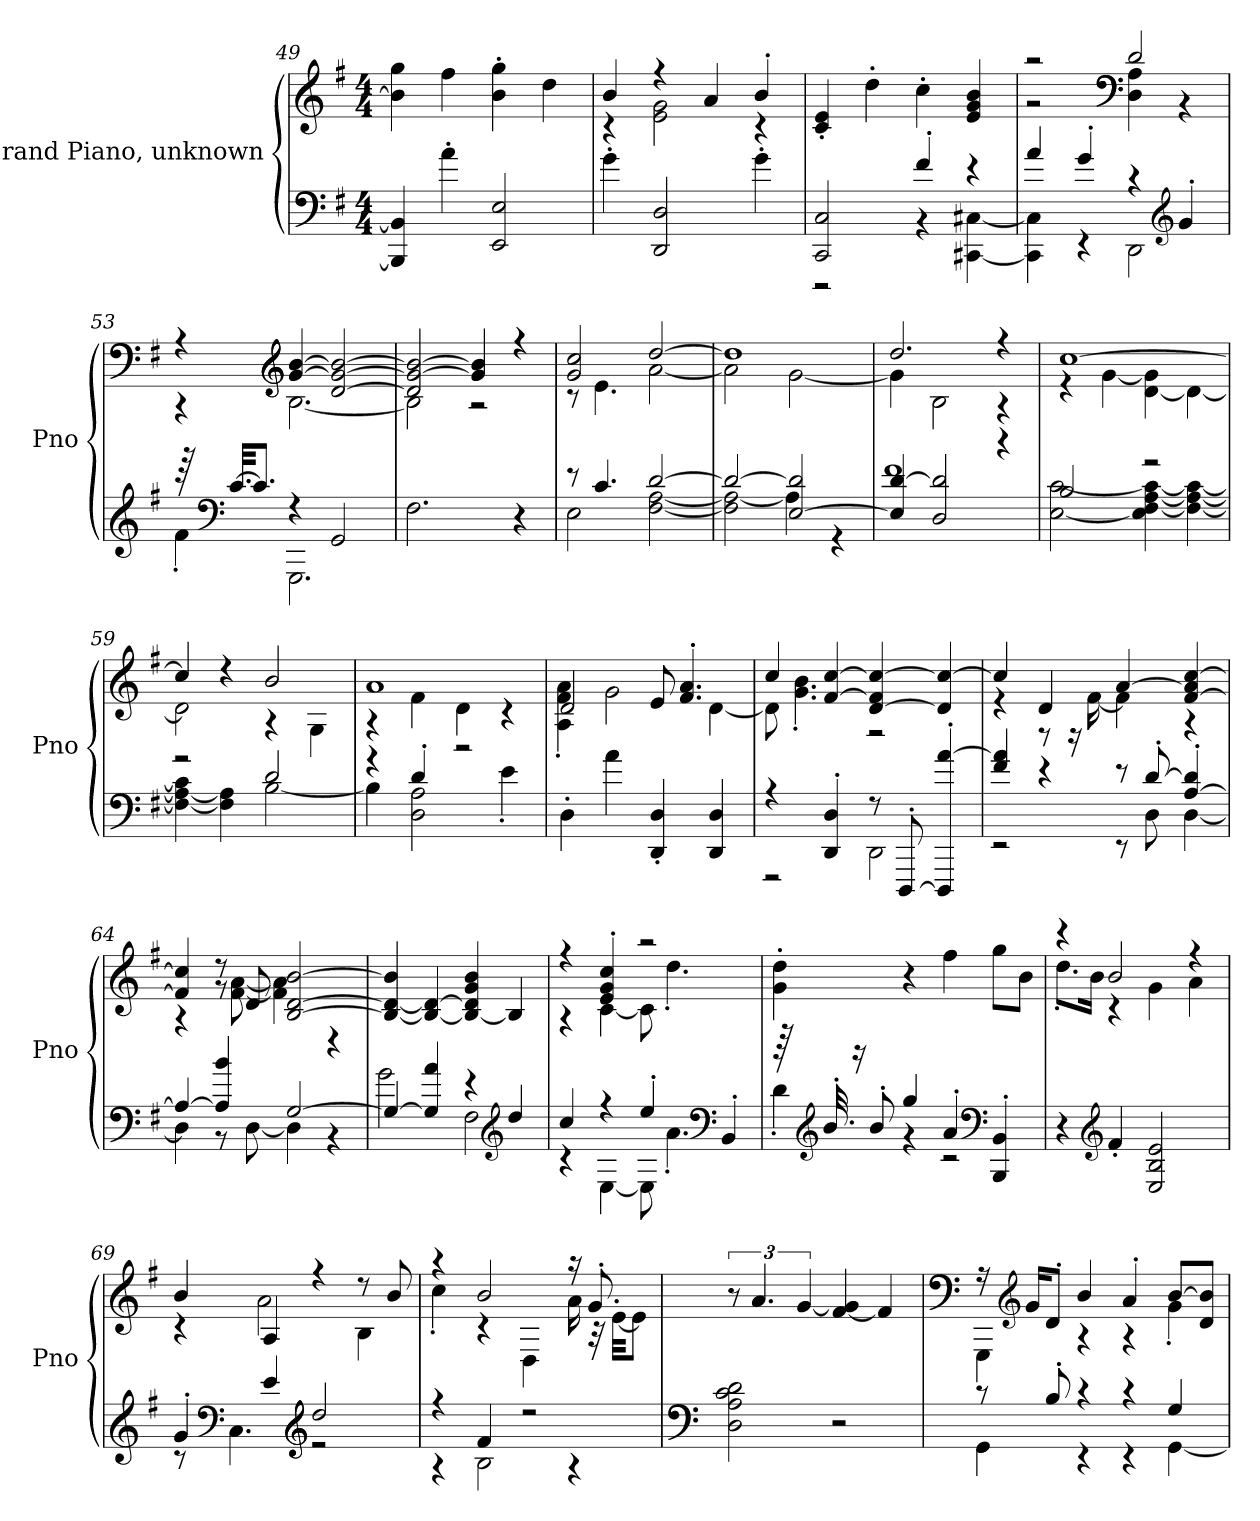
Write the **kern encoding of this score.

**kern	**kern
*part1	*part1
*staff2	*staff1
*I"Grand Piano, unknown	*
*I'Pno	*
*clefF4	*clefG2
*k[f#]	*k[f#]
*M4/4	*M4/4
=49	=49
4BBB/] 4BB/]	4b\] 4gg\
4a'\	4ff#\
2EE/ 2E/	4b\' 4gg\'
.	4dd\
=50	=50
*	*^
4g'\	4b/	4r
2DD/ 2D/	4r	2e\ 2g\
.	4a/	.
4g'\	4b'/	4r
*	*v	*v
!!LO:LB:g=z
=51	=51
*^	*
2CC/ 2C/	2r	4c/' 4e/'
.	.	4dd'\
4f#'/	4r	4cc'\
4r	[4CC#X\ [4C#X\	4e/ 4g/ 4b/
=52	=52	=52
*	*	*^
4a/	4CC#\] 4C#\]	2r	2r
4g'/	4r	.	.
*	*	*clefF4	*
4r	2DD\	2d/	4D\ 4A\
*clefG2	*	*	*
4g'/	.	.	4r
=53	=53	=53	=53
64r	4f#'\	4r	4r
*clefF4	*	*	*
[32.c/KKL	.	.	.
8.c/J]	.	.	.
*	*	*clefG2	*
4r	2.GGG\	[4g/ [4b/	[2.B\
2GG/	.	[2d/ 2g/_ 2b/_	.
*v	*v	*	*
=54	=54	=54
2.F#\	2d/] 2g/_ 2b/_	2B\]
.	4g/] 4b/]	2r
4r	4r	.
=55	=55	=55
*^	*	*
8r	2E\	2g/ 2cc/	8r
4.c/	.	.	4.e\
[2d/	[2F#\ [2A\	[2dd/	[2a\
=56	=56	=56	=56
2d/_	2F#\] 2A\_	1dd]	2a\]
[2E/ 2d/]	4A\]	.	[2g\
.	4r	.	.
=57	=57	=57	=57
4E/] [4d/	1f#	2.dd/	4g\]
2D/ 2d/]	.	.	2B\
4r	.	4r	4r
!!LO:LB:g=z	!!
=58	=58	=58	=58
2B/	[2E\ [2c\	[1cc	4r
.	.	.	[4g\
2r	4E\] [4F#\ [4A\ 4c\_	.	[4d\ 4g\]
.	4F#\_ 4A\_ 4c\_	.	4d\_
=59	=59	=59	=59
2r	4F#\_ 4A\_ 4c\]	4cc/]	2d\]
.	4F#\] 4A\]	4r	.
2d/	[2B\	2b/	4r
.	.	.	4G\
=60	=60	=60	=60
4r	4B\]	1a	4r
4d'/	2D\ 2A\	.	4f#\
2r	.	.	4d\
.	4e'\	.	4r
*v	*v	*	*
=61	=61	=61
4D'\	2d/	4A\' 4f#\' 4a\'
4a\	.	2g\
4DD/' 4D/'	8e/	.
.	4.f#/' 4.a/'	.
4DD/ 4D/	.	[4d\
=62	=62	=62
*^	*	*
4r	2r	4cc/	8d\]
.	.	.	4.g\' 4.b\'
4DD/' 4D/'	.	[4f#/ [4cc/	.
8r	2DD\	[4d/ 4f#/] 4cc/_	2r
[8DDD'/	.	.	.
4DDD/]' [4a/'	.	4d/] 4cc/_	.
=63	=63	=63	=63
4f#/ 4a/]	2r	4cc/]	4r
4r	.	4d/	8r
.	.	.	16r
.	.	.	[16f#\
8r	8r	[4a/	4f#\]
[8d'/	8D\	.	.
[4A/' 4d/]'	[4D\	[4f#/ 4a/] [4cc/	4r
!!LO:PB:g=z	!!
=64	=64	=64	=64
4A/_	4D\]	4f#/] 4cc/]	4r
4A/] 4b/	8r	8r	8r
.	[8D\	8d/	[8f#\ [8a\
[2G/	4D\]	[2B/ [2d/ [2b/	4f#\] 4a\]
.	4r	.	4r
*	*	*v	*v
=65	=65	=65
4G/_	2g\	4B/_ 4d/_ 4b/]
4G/] 4a/	.	4B/_ 4d/_
4r	2F#\	4B/_ 4d/] 4g/ 4b/
*clefG2	*	*
4dd/	.	4B/]
=66	=66	=66
*	*	*^
4cc/	4r	4r	4r
4r	[4E\	4e/' 4g/' 4cc/'	[4c\
4ee'/	8E\]	2r	8c\]
.	4.a'\	.	4.dd'\
*clefF4	*	*	*
4BB'/	.	.	.
*	*	*v	*v
=67	=67	=67
64r	4d'\	4g\' 4dd\'
*clefG2	*	*
32.b'/	.	.
16r	.	.
8b'/	.	.
4gg/	4r	4r
4a'/	2r	4ff#\
*clefF4	*	*
4BBB/' 4BB/'	.	8gg\L
.	.	8b\J
*v	*v	*
!!LO:LB:g=z
=68	=68
*	*^
4r	4r	8.dd'\L
.	.	16b\Jk
*clefG2	*	*
4f#'/	2b/	4r
2E/ 2B/ 2e/	.	4g\
.	4r	4a\
=69	=69	=69
*^	*	*
4g'/	8r	4b/	4r
*clefF4	*	*	*
.	4.C\	.	.
4e/	.	4A/	2a\
*clefG2	*	*	*
2dd/	2r	4r	.
.	.	8r	4B\
.	.	8b/	.
=70	=70	=70	=70
4r	4r	4r	4cc'\
4f#/	2B\	2b/	4r
2r	.	.	4D\
.	4r	16r	16a\
.	.	8.g'/	32r
.	.	.	[32e\KKL
.	.	.	8e\J]
*v	*v	*	*
*	*v	*v
=71	=71
*clefF4	*
2D\ 2A\ 2c\ 2d\	12r
.	6.a/
.	[6g/
2r	[4f#/ 4g/]
.	4f#/]
=72	=72
*	*clefF4
*^	*^
8r	4GG\	16r	4GGG\
*	*	*clefG2	*
.	.	16g/KL	.
8B'/	.	8d'/J	.
4r	4r	4b/	4r
4r	4r	4a'/	4r
4G/	[4GG\	[8b/L	4g'\
.	.	8d/ 8b/]J	.
*v	*v	*	*
*	*v	*v
=	=
*-	*-
